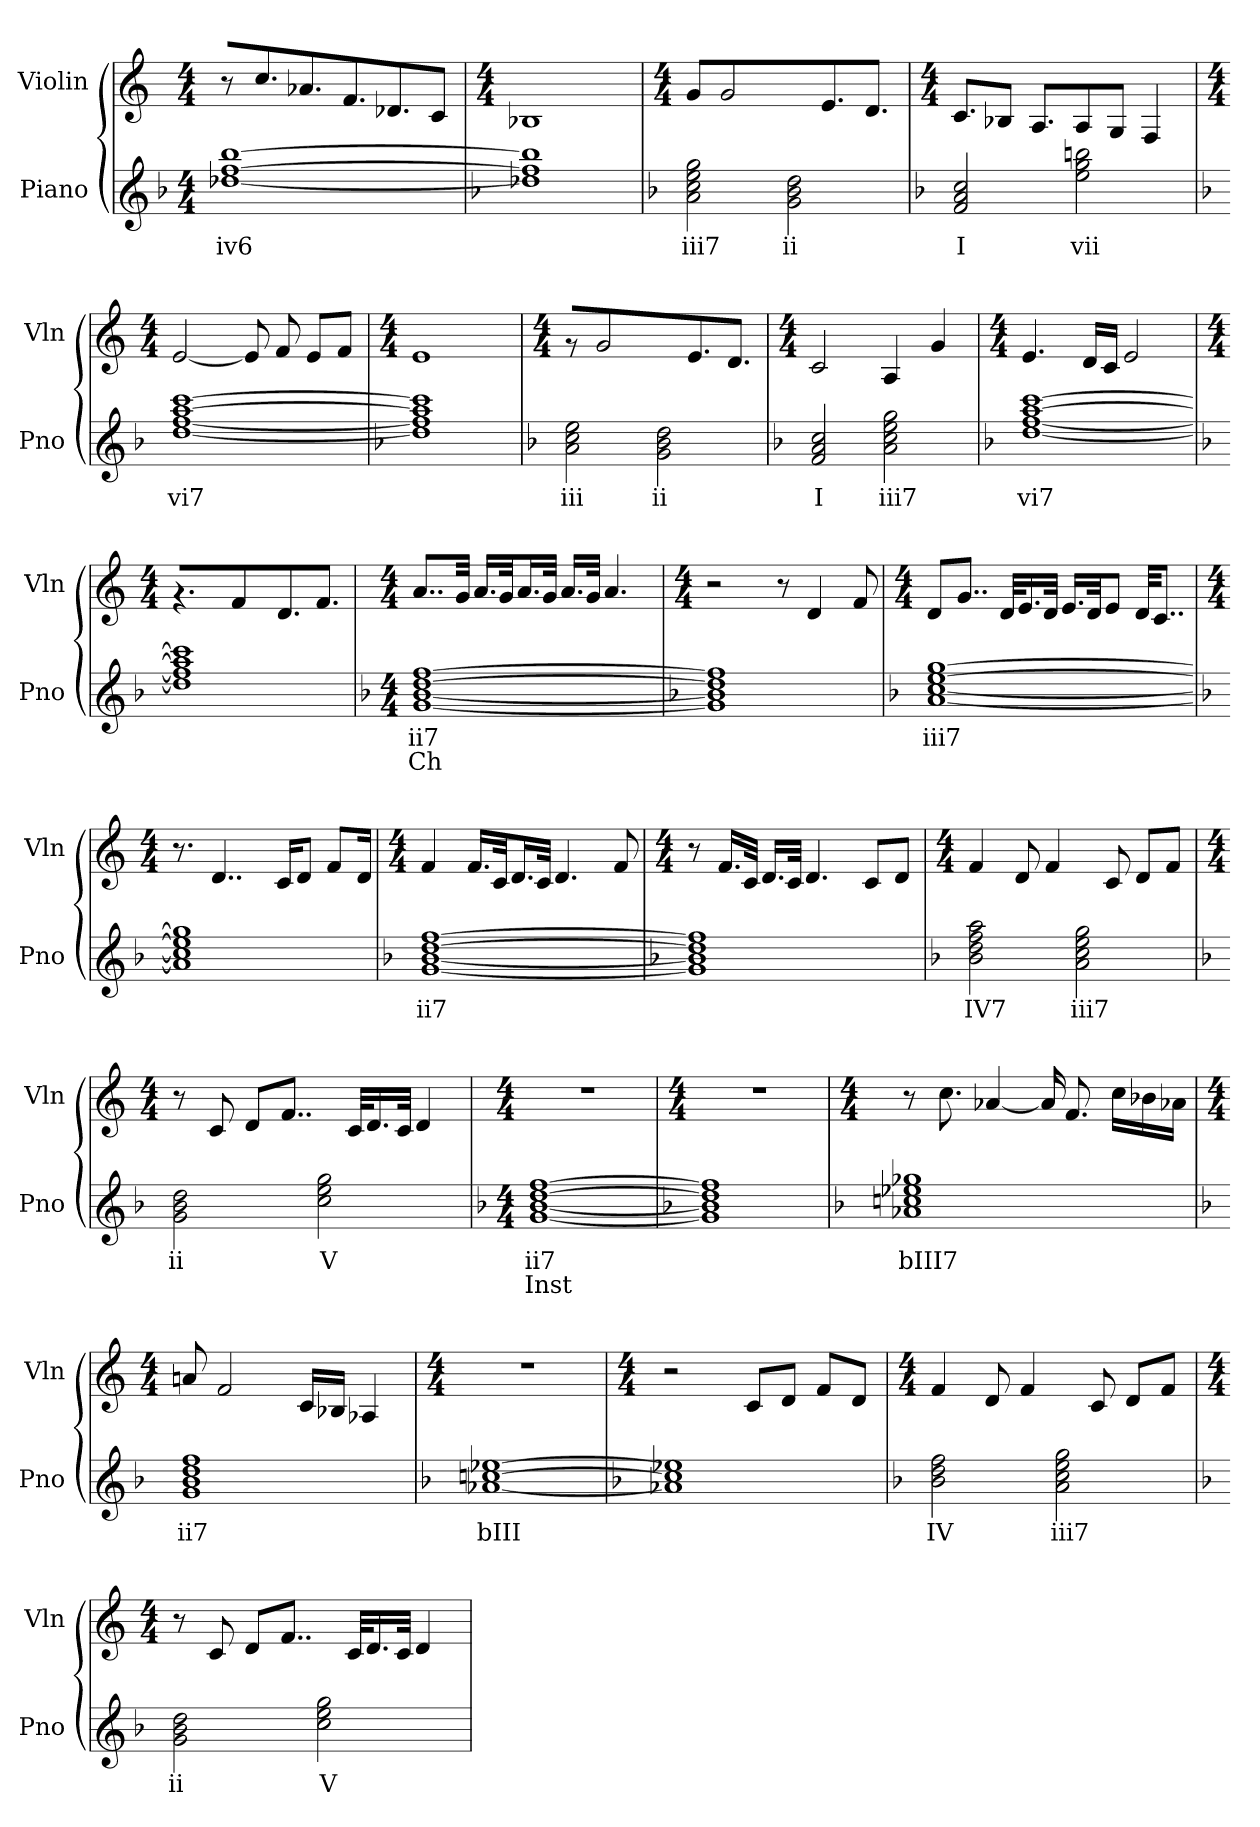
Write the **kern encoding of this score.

**kern	**text	**text	**kern
*part2	*part2	*part2	*part1
*staff2	*staff2	*staff2	*staff1
*I"Piano	*	*	*I"Violin
*I'Pno	*	*	*I'Vln
*k[b-]	*	*	*
*F:	*	*	*
*M4/4	*	*	*M4/4
=	=	=	=
[1dd-X [1ff [1bb-	iv6	.	8r
.	.	.	8.cc
.	.	.	8.a-XL
.	.	.	8.f
.	.	.	8.d-XJ
.	.	.	8cJ
=	=	=	=
*k[b-]	*	*	*
*F:	*	*	*
*	*	*	*M4/4
1dd-X] 1ff] 1bb-]	.	.	1B-X
=	=	=	=
*k[b-]	*	*	*
*F:	*	*	*
*	*	*	*M4/4
2a 2cc 2ee 2gg	iii7	.	8g
.	.	.	2g
2g 2b- 2dd	ii	.	.
.	.	.	8.e
.	.	.	8.dJ
=	=	=	=
*k[b-]	*	*	*
*F:	*	*	*
*	*	*	*M4/4
2f 2a 2cc	I	.	8.cL
.	.	.	8B-XJ
.	.	.	8.AL
2ee 2gg 2bbn	vii	.	8A
.	.	.	8GJ
.	.	.	4F
=	=	=	=
*k[b-]	*	*	*
*F:	*	*	*
*	*	*	*M4/4
[1dd [1ff [1aa [1ccc	vi7	.	[2e
.	.	.	8e]
.	.	.	8f
.	.	.	8eL
.	.	.	8fJ
=	=	=	=
*k[b-]	*	*	*
*F:	*	*	*
*	*	*	*M4/4
1dd] 1ff] 1aa] 1ccc]	.	.	1e
=	=	=	=
*k[b-]	*	*	*
*F:	*	*	*
*	*	*	*M4/4
2a 2cc 2ee	iii	.	8r
.	.	.	2g
2g 2b- 2dd	ii	.	.
.	.	.	8.e
.	.	.	8.dJ
=	=	=	=
*k[b-]	*	*	*
*F:	*	*	*
*	*	*	*M4/4
2f 2a 2cc	I	.	2c
2a 2cc 2ee 2gg	iii7	.	4A
.	.	.	4g
=	=	=	=
*k[b-]	*	*	*
*F:	*	*	*
*	*	*	*M4/4
[1dd [1ff [1aa [1ccc	vi7	.	4.e
.	.	.	16dLL
.	.	.	16cJJ
.	.	.	2e
=	=	=	=
*k[b-]	*	*	*
*F:	*	*	*
*	*	*	*M4/4
1dd] 1ff] 1aa] 1ccc]	.	.	4.r
.	.	.	4f
.	.	.	8.d
.	.	.	8.fJ
=	=	=	=
*k[b-]	*	*	*
*F:	*	*	*
*M4/4	*	*	*M4/4
[1g [1b- [1dd [1ff	ii7	Ch	8..aL
.	.	.	32gJkk
.	.	.	16.aLL
.	.	.	32gJk
.	.	.	16.aL
.	.	.	32gJJk
.	.	.	16.aLL
.	.	.	32gJJk
.	.	.	4.a
=	=	=	=
*k[b-]	*	*	*
*F:	*	*	*
*	*	*	*M4/4
1g] 1b-] 1dd] 1ff]	.	.	2r
.	.	.	8r
.	.	.	4d
.	.	.	8f
=	=	=	=
*k[b-]	*	*	*
*F:	*	*	*
*	*	*	*M4/4
[1a [1cc [1ee [1gg	iii7	.	8dL
.	.	.	8..gJ
.	.	.	32dKLL
.	.	.	16.e
.	.	.	32dJJk
.	.	.	16.eLL
.	.	.	32dJk
.	.	.	8eJ
.	.	.	32dKKL
.	.	.	8..cJ
=	=	=	=
*k[b-]	*	*	*
*F:	*	*	*
*	*	*	*M4/4
1a] 1cc] 1ee] 1gg]	.	.	8.r
.	.	.	4..d
.	.	.	16cKL
.	.	.	8dJ
.	.	.	8fL
.	.	.	16dJk
=	=	=	=
*k[b-]	*	*	*
*F:	*	*	*
*	*	*	*M4/4
[1g [1b- [1dd [1ff	ii7	.	4f
.	.	.	16.fLL
.	.	.	32cJk
.	.	.	16.dL
.	.	.	32cJJk
.	.	.	4.d
.	.	.	8f
=	=	=	=
*k[b-]	*	*	*
*F:	*	*	*
*	*	*	*M4/4
1g] 1b-] 1dd] 1ff]	.	.	8r
.	.	.	16.fLL
.	.	.	32cJJk
.	.	.	16.dLL
.	.	.	32cJJk
.	.	.	4.d
.	.	.	8cL
.	.	.	8dJ
=	=	=	=
*k[b-]	*	*	*
*F:	*	*	*
*	*	*	*M4/4
2b- 2dd 2ff 2aa	IV7	.	4f
.	.	.	8d
.	.	.	4f
2a 2cc 2ee 2gg	iii7	.	.
.	.	.	8c
.	.	.	8dL
.	.	.	8fJ
=	=	=	=
*k[b-]	*	*	*
*F:	*	*	*
*	*	*	*M4/4
2g 2b- 2dd	ii	.	8r
.	.	.	8c
.	.	.	8dL
.	.	.	8..fJ
2cc 2ee 2gg	V	.	.
.	.	.	32cKLL
.	.	.	16.d
.	.	.	32cJJk
.	.	.	4d
=	=	=	=
*k[b-]	*	*	*
*F:	*	*	*
*M4/4	*	*	*M4/4
[1g [1b- [1dd [1ff	ii7	Inst	1r
=	=	=	=
*k[b-]	*	*	*
*F:	*	*	*
*	*	*	*M4/4
1g] 1b-] 1dd] 1ff]	.	.	1r
=	=	=	=
*k[b-]	*	*	*
*F:	*	*	*
*	*	*	*M4/4
1a-X 1ccn 1ee-X 1gg-X	bIII7	.	8r
.	.	.	8.cc
.	.	.	[4a-X
.	.	.	16a-]
.	.	.	8.f
.	.	.	16ccLL
.	.	.	16b-X
.	.	.	16a-XJJ
=	=	=	=
*k[b-]	*	*	*
*F:	*	*	*
*	*	*	*M4/4
1g 1b- 1dd 1ff	ii7	.	8an
.	.	.	2f
.	.	.	16cLL
.	.	.	16B-XJJ
.	.	.	4A-X
=	=	=	=
*k[b-]	*	*	*
*F:	*	*	*
*	*	*	*M4/4
[1a-X [1ccn [1ee-X	bIII	.	1r
=	=	=	=
*k[b-]	*	*	*
*F:	*	*	*
*	*	*	*M4/4
1a-X] 1ccn] 1ee-X]	.	.	2r
.	.	.	8cL
.	.	.	8dJ
.	.	.	8fL
.	.	.	8dJ
=	=	=	=
*k[b-]	*	*	*
*F:	*	*	*
*	*	*	*M4/4
2b- 2dd 2ff	IV	.	4f
.	.	.	8d
.	.	.	4f
2a 2cc 2ee 2gg	iii7	.	.
.	.	.	8c
.	.	.	8dL
.	.	.	8fJ
=	=	=	=
*k[b-]	*	*	*
*F:	*	*	*
*	*	*	*M4/4
2g 2b- 2dd	ii	.	8r
.	.	.	8c
.	.	.	8dL
.	.	.	8..fJ
2cc 2ee 2gg	V	.	.
.	.	.	32cKLL
.	.	.	16.d
.	.	.	32cJJk
.	.	.	4d
=	=	=	=
*-	*-	*-	*-
